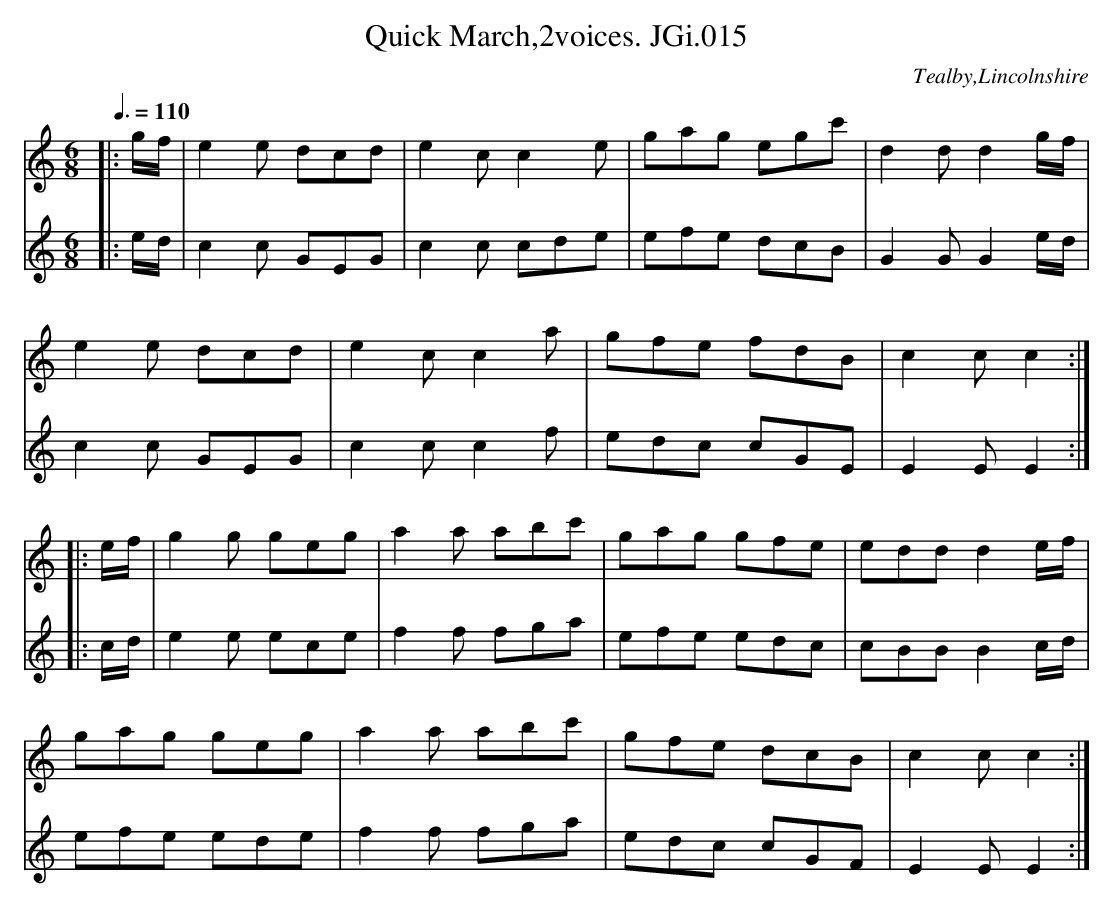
X:1
T:Quick March,2voices. JGi.015
L:1/8
M:6/8
O:Tealby,Lincolnshire
Q:3/8=110
K:C
[V:1]|:g/f/|e2e dcd|e2c c2e|gag egc'|d2dd2g/f/|
[V:2]|:e/d/|c2c GEG|c2c cde|efe dcB|G2GG2e/d/|
[V:1]e2e dcd|e2c c2a|gfe fdB|c2cc2:|
[V:2]c2c GEG|c2cc2 f|edc cGE|E2EE2:|
[V:1]|:e/f/|g2g geg|a2a abc'|gag gfe|edd d2e/f/|
[V:2]|:c/d/|e2e ece|f2f fga|efe edc|cBB B2c/d/|
[V:1]gag geg|a2a abc'|gfe dcB|c2cc2:|
[V:2]efe ede|f2f fga|edc cGF|E2EE2:|
